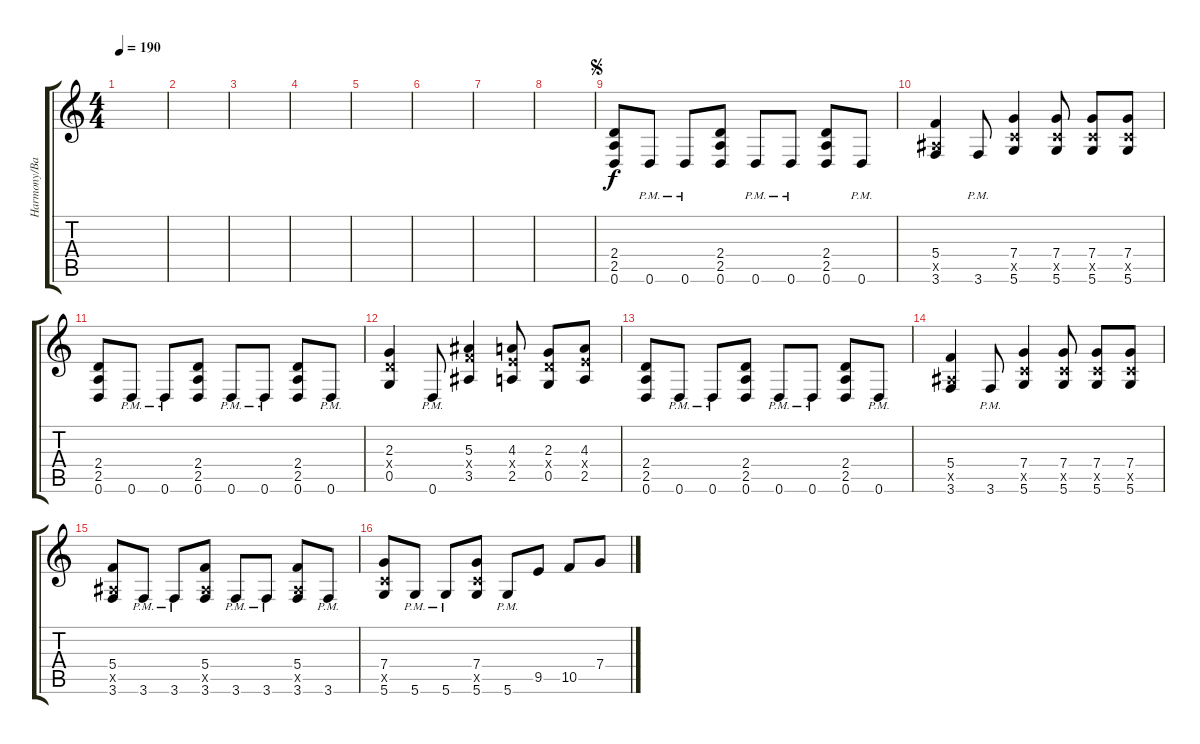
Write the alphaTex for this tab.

\track ("Harmony/Backup" "Harmony/Ba") {instrument distortionguitar}
\staff {score tabs}
\tuning (D4 A3 F3 C3 G2 D2) {hide}
\ts (4 4)
\tempo 190
\clef g2
\ks c
|
|
|
|
|
|
|
|
\jump segno
(2.4 2.5 0.6).8 0.6{pm}.8 0.6{pm}.8 (2.4 2.5 0.6).8 0.6{pm}.8 0.6{pm}.8 (2.4 2.5 0.6).8 0.6{pm}.8 |
(5.4 3.5{x} 3.6).4 3.6{pm}.8 (7.4 5.5{x} 5.6).4 (7.4 5.5{x} 5.6).8 (7.4 5.5{x} 5.6).8 (7.4 5.5{x} 5.6).8 |
(2.4 2.5 0.6).8 0.6{pm}.8 0.6{pm}.8 (2.4 2.5 0.6).8 0.6{pm}.8 0.6{pm}.8 (2.4 2.5 0.6).8 0.6{pm}.8 |
(2.3 2.4{x} 0.5).4 0.6{pm}.8 (5.3 5.4{x} 3.5).4 (4.3 4.4{x} 2.5).8 (2.3 2.4{x} 0.5).8 (4.3 4.4{x} 2.5).8 |
(2.4 2.5 0.6).8 0.6{pm}.8 0.6{pm}.8 (2.4 2.5 0.6).8 0.6{pm}.8 0.6{pm}.8 (2.4 2.5 0.6).8 0.6{pm}.8 |
(5.4 3.5{x} 3.6).4 3.6{pm}.8 (7.4 5.5{x} 5.6).4 (7.4 5.5{x} 5.6).8 (7.4 5.5{x} 5.6).8 (7.4 5.5{x} 5.6).8 |
(5.4 3.5{x} 3.6).8 3.6{pm}.8 3.6{pm}.8 (5.4 3.5{x} 3.6).8 3.6{pm}.8 3.6{pm}.8 (5.4 3.5{x} 3.6).8 3.6{pm}.8 |
(7.4 5.5{x} 5.6).8 5.6{pm}.8 5.6{pm}.8 (7.4 5.5{x} 5.6).8 5.6{pm}.8 9.5.8 10.5.8 7.4.8
